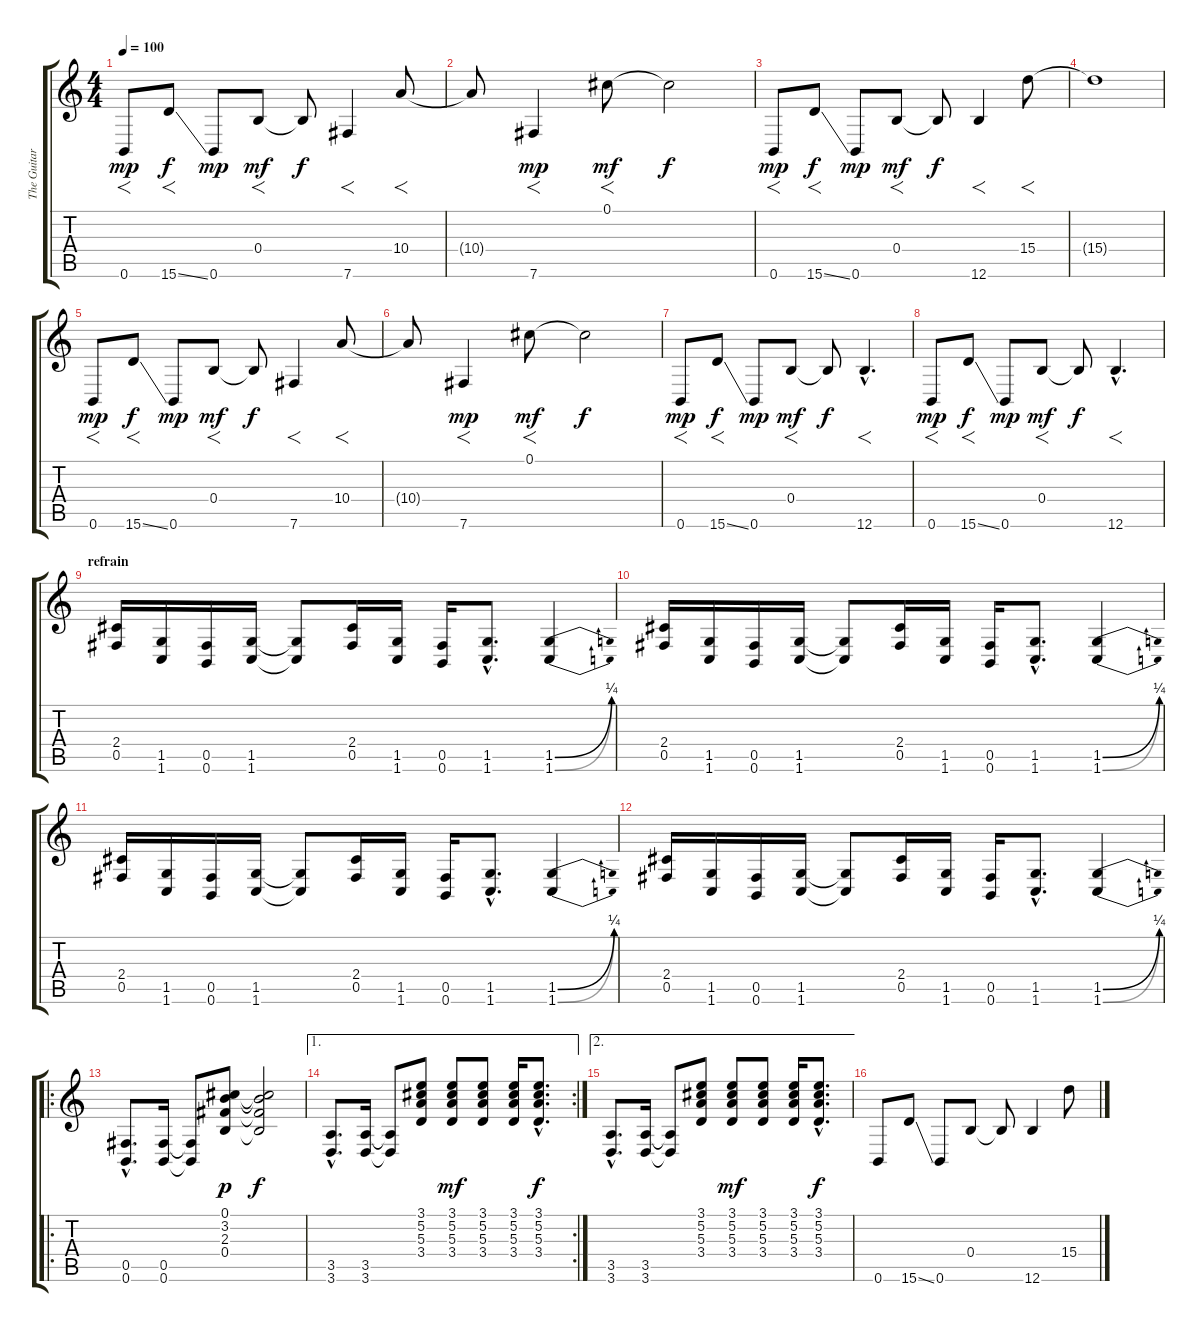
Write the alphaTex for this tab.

\track ("The Guitarre bis (effet stereo)" "The Guitar") {instrument overdrivenguitar}
\staff {score tabs}
\tuning (Db4 Ab3 E3 B2 Gb2 B1) {hide}
\ts (4 4)
\tempo 100
\clef g2
\ks c
0.6.8{f dy mp} 15.6{ss}.8{f dy f} 0.6.8{dy mp} 0.4.8{f dy mf} 0.4{t}.8{dy f} 7.6.4{f} 10.4.8{f} |
10.4{t}.8 7.6.4{f dy mp} 0.1.8{f dy mf} 0.1{t}.2{dy f} |
0.6.8{f dy mp volume 15 instrument electricguitarclean} 15.6{ss}.8{f dy f} 0.6.8{dy mp} 0.4.8{f dy mf} 0.4{t}.8{dy f} 12.6.4{f} 15.4.8{f} |
15.4{t}.1 |
0.6.8{f dy mp} 15.6{ss}.8{f dy f} 0.6.8{dy mp} 0.4.8{f dy mf} 0.4{t}.8{dy f} 7.6.4{f} 10.4.8{f} |
10.4{t}.8 7.6.4{f dy mp} 0.1.8{f dy mf} 0.1{t}.2{dy f} |
0.6.8{f dy mp instrument electricguitarclean} 15.6{ss}.8{f dy f} 0.6.8{dy mp} 0.4.8{f dy mf} 0.4{t}.8{dy f} 12.6{hac}.4{f d} |
0.6.8{f dy mp instrument electricguitarclean} 15.6{ss}.8{f dy f} 0.6.8{dy mp} 0.4.8{f dy mf} 0.4{t}.8{dy f} 12.6{hac}.4{f d} |
\section ("" "refrain")
(2.4 0.5).16{instrument overdrivenguitar} (1.5 1.6).16 (0.5 0.6).16 (1.5 1.6).16 (1.5{t} 1.6{t}).8 (2.4 0.5).16 (1.5 1.6).16 (0.5 0.6).16 (1.5{hac} 1.6{hac}).8{d} (1.5{be (bend 0 0 60 1)} 1.6{be (bend 0 0 60 1)}).4 |
(2.4 0.5).16 (1.5 1.6).16 (0.5 0.6).16 (1.5 1.6).16 (1.5{t} 1.6{t}).8 (2.4 0.5).16 (1.5 1.6).16 (0.5 0.6).16 (1.5{hac} 1.6{hac}).8{d} (1.5{be (bend 0 0 60 1)} 1.6{be (bend 0 0 60 1)}).4 |
(2.4 0.5).16 (1.5 1.6).16 (0.5 0.6).16 (1.5 1.6).16 (1.5{t} 1.6{t}).8 (2.4 0.5).16 (1.5 1.6).16 (0.5 0.6).16 (1.5{hac} 1.6{hac}).8{d} (1.5{be (bend 0 0 60 1)} 1.6{be (bend 0 0 60 1)}).4 |
(2.4 0.5).16 (1.5 1.6).16 (0.5 0.6).16 (1.5 1.6).16 (1.5{t} 1.6{t}).8 (2.4 0.5).16 (1.5 1.6).16 (0.5 0.6).16 (1.5{hac} 1.6{hac}).8{d} (1.5{be (bend 0 0 60 1)} 1.6{be (bend 0 0 60 1)}).4 |
\ro
(0.5{hac} 0.6{hac}).8{d} (0.5 0.6).16 (0.5{t} 0.6{t}).8 (0.1 3.2 2.3 0.4).8{dy p} (0.1{t} 3.2{t} 2.3{t} 0.4{t}).2{dy f} |
\ae 1
\rc 2
(3.5{hac} 3.6{hac}).8{d} (3.5 3.6).16 (3.5{t} 3.6{t}).8 (3.1 5.2 5.3 3.4).8 (3.1 5.2 5.3 3.4).8{dy mf} (3.1 5.2 5.3 3.4).8 (3.1 5.2 5.3 3.4).16 (3.1{hac} 5.2{hac} 5.3{hac} 3.4{hac}).8{d dy f} |
\ae 2
(3.5{hac} 3.6{hac}).8{d} (3.5 3.6).16 (3.5{t} 3.6{t}).8 (3.1 5.2 5.3 3.4).8 (3.1 5.2 5.3 3.4).8{dy mf} (3.1 5.2 5.3 3.4).8 (3.1 5.2 5.3 3.4).16 (3.1{hac} 5.2{hac} 5.3{hac} 3.4{hac}).8{d dy f} |
0.6.8{instrument electricguitarclean} 15.6{ss}.8 0.6.8 0.4.8 0.4{t}.8 12.6.4 15.4.8
